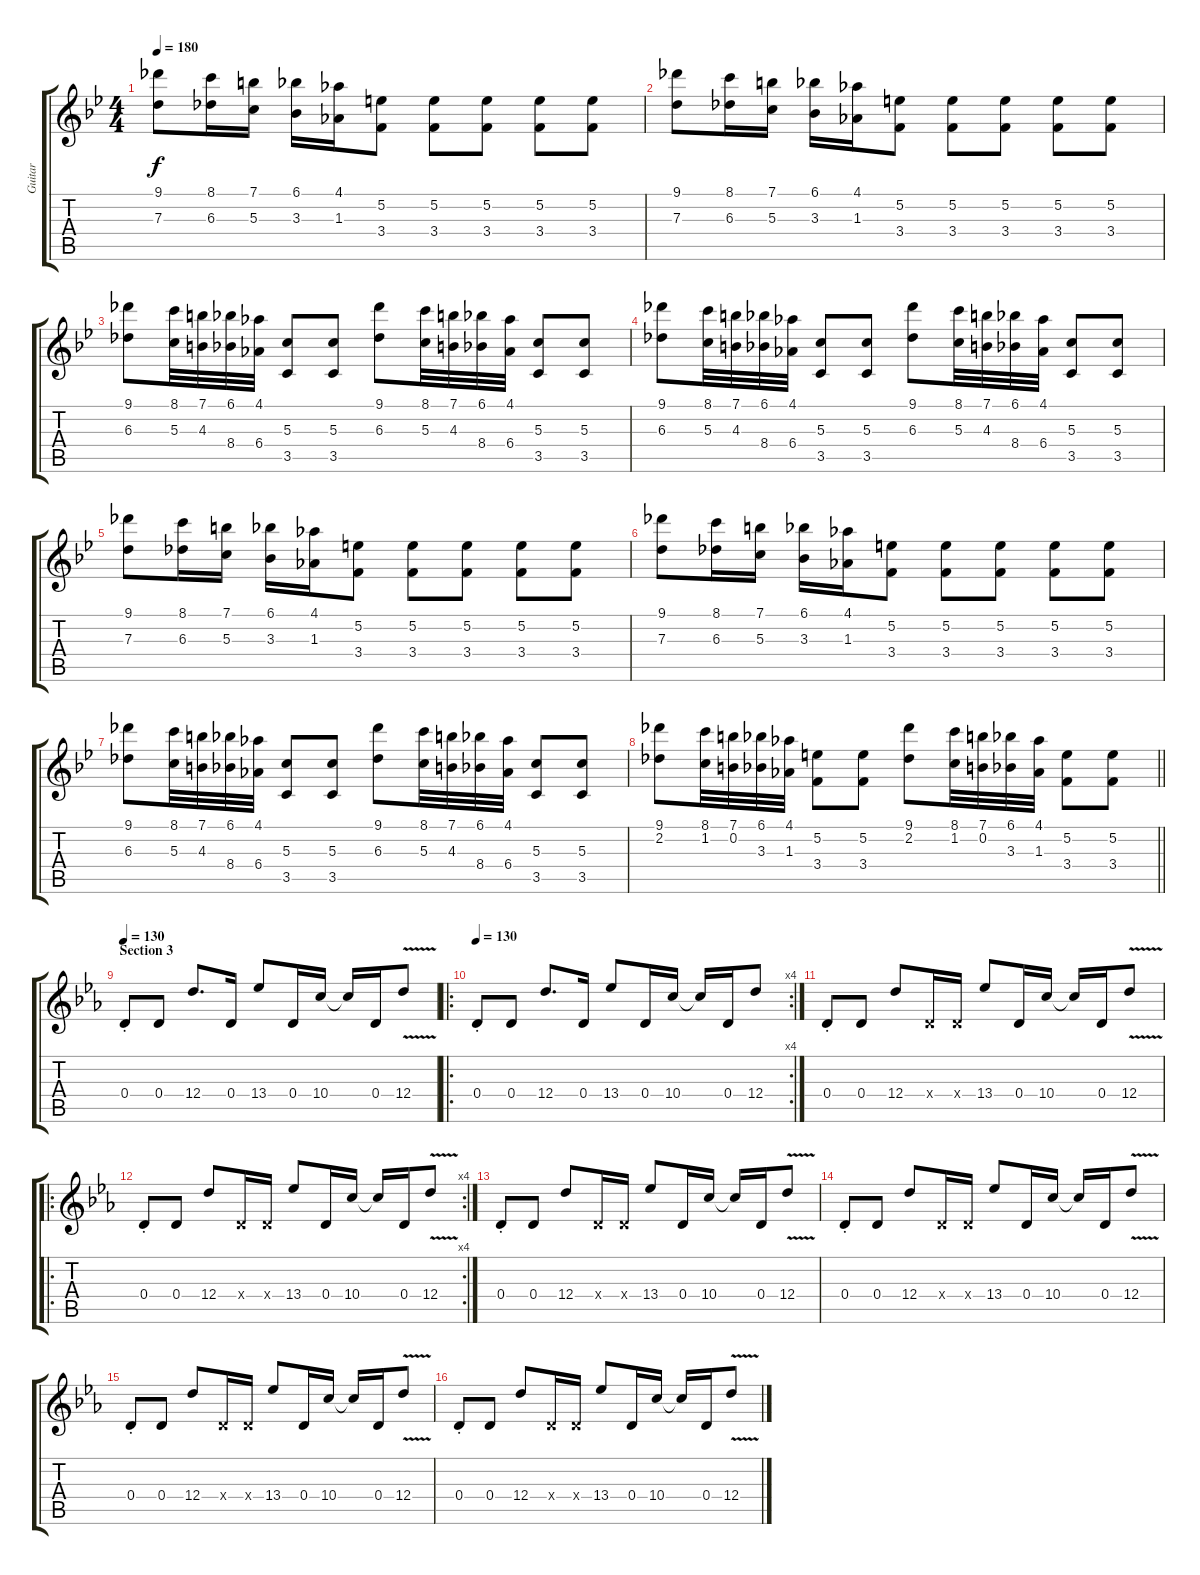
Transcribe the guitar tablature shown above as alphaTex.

\track ("Guitar" "Guitar") {instrument overdrivenguitar}
\staff {score tabs}
\tuning (E4 B3 G3 D3 A2 E2) {hide}
\ts (4 4)
\tempo 180
\clef g2
\ks bb
(9.1 7.3).8{dy f instrument stringensemble1} (8.1 6.3).16 (7.1 5.3).16 (6.1 3.3).16 (4.1 1.3).16 (5.2 3.4).8 (5.2 3.4).8 (5.2 3.4).8 (5.2 3.4).8 (5.2 3.4).8 |
(9.1 7.3).8{instrument stringensemble1} (8.1 6.3).16 (7.1 5.3).16 (6.1 3.3).16 (4.1 1.3).16 (5.2 3.4).8 (5.2 3.4).8 (5.2 3.4).8 (5.2 3.4).8 (5.2 3.4).8 |
(9.1 6.3).8 (8.1 5.3).32 (7.1 4.3).32 (6.1 8.4).32 (4.1 6.4).32 (5.3 3.5).8 (5.3 3.5).8 (9.1 6.3).8 (8.1 5.3).32 (7.1 4.3).32 (6.1 8.4).32 (4.1 6.4).32 (5.3 3.5).8 (5.3 3.5).8 |
(9.1 6.3).8 (8.1 5.3).32 (7.1 4.3).32 (6.1 8.4).32 (4.1 6.4).32 (5.3 3.5).8 (5.3 3.5).8 (9.1 6.3).8 (8.1 5.3).32 (7.1 4.3).32 (6.1 8.4).32 (4.1 6.4).32 (5.3 3.5).8 (5.3 3.5).8 |
(9.1 7.3).8{instrument stringensemble1} (8.1 6.3).16 (7.1 5.3).16 (6.1 3.3).16 (4.1 1.3).16 (5.2 3.4).8 (5.2 3.4).8 (5.2 3.4).8 (5.2 3.4).8 (5.2 3.4).8 |
(9.1 7.3).8{instrument stringensemble1} (8.1 6.3).16 (7.1 5.3).16 (6.1 3.3).16 (4.1 1.3).16 (5.2 3.4).8 (5.2 3.4).8 (5.2 3.4).8 (5.2 3.4).8 (5.2 3.4).8 |
(9.1 6.3).8 (8.1 5.3).32 (7.1 4.3).32 (6.1 8.4).32 (4.1 6.4).32 (5.3 3.5).8 (5.3 3.5).8 (9.1 6.3).8 (8.1 5.3).32 (7.1 4.3).32 (6.1 8.4).32 (4.1 6.4).32 (5.3 3.5).8 (5.3 3.5).8 |
\barLineRight lightlight
(9.1 2.2).8 (8.1 1.2).32 (7.1 0.2).32 (6.1 3.3).32 (4.1 1.3).32 (5.2 3.4).8 (5.2 3.4).8 (9.1 2.2).8 (8.1 1.2).32 (7.1 0.2).32 (6.1 3.3).32 (4.1 1.3).32 (5.2 3.4).8 (5.2 3.4).8 |
\section ("" "Section 3")
\tempo 130
\ks eb
0.4{st}.8{instrument overdrivenguitar} 0.4.8 12.4.8{d} 0.4.16 13.4.8 0.4.16 10.4.16 10.4{t}.16 0.4.16 12.4{v}.8 |
\ro
\rc 4
\tempo 130
0.4{st}.8{instrument overdrivenguitar} 0.4.8 12.4.8{d} 0.4.16 13.4.8 0.4.16 10.4.16 10.4{t}.16 0.4.16 12.4.8 |
0.4{st}.8 0.4.8 12.4.8 0.4{x}.16 0.4{x}.16 13.4.8 0.4.16 10.4.16 10.4{t}.16 0.4.16 12.4{v}.8 |
\ro
\rc 4
0.4{st}.8 0.4.8 12.4.8 0.4{x}.16 0.4{x}.16 13.4.8 0.4.16 10.4.16 10.4{t}.16 0.4.16 12.4{v}.8 |
0.4{st}.8 0.4.8 12.4.8 0.4{x}.16 0.4{x}.16 13.4.8 0.4.16 10.4.16 10.4{t}.16 0.4.16 12.4{v}.8 |
0.4{st}.8 0.4.8 12.4.8 0.4{x}.16 0.4{x}.16 13.4.8 0.4.16 10.4.16 10.4{t}.16 0.4.16 12.4{v}.8 |
0.4{st}.8 0.4.8 12.4.8 0.4{x}.16 0.4{x}.16 13.4.8 0.4.16 10.4.16 10.4{t}.16 0.4.16 12.4{v}.8 |
0.4{st}.8 0.4.8 12.4.8 0.4{x}.16 0.4{x}.16 13.4.8 0.4.16 10.4.16 10.4{t}.16 0.4.16 12.4{v}.8
